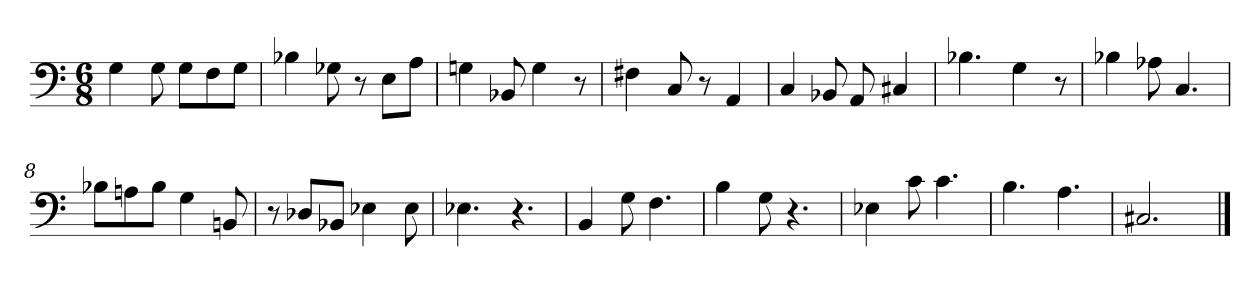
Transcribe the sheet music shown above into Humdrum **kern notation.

**kern
*part1
*staff1
*clefF4
*k[]
*C:
*M6/8
=1
4G\
8G\
8G\L
8F\
8G\J
=2
4B-X\
8G-X\
8r
8E\L
8A\J
=3
4Gn\
8BB-X/
4G\
8r
=4
4F#X\
8C/
8r
4AA/
=5
4C/
8BB-X/
8AA/
4C#X/
=6
4.B-X\
4G\
8r
=7
4B-X\
8A-X\
4.C/
=8
8B-X\L
8An\
8B-\J
4G\
8BBn/
=9
8r
8D-X/L
8BB-X/J
4E-X\
8E-\
=10
4.E-X\
4.r
=11
4BB/
8G\
4.F\
=12
4B\
8G\
4.r
=13
4E-X\
8c\
4.c\
=14
4.B\
4.A\
=15
2.C#X/
==
*-
